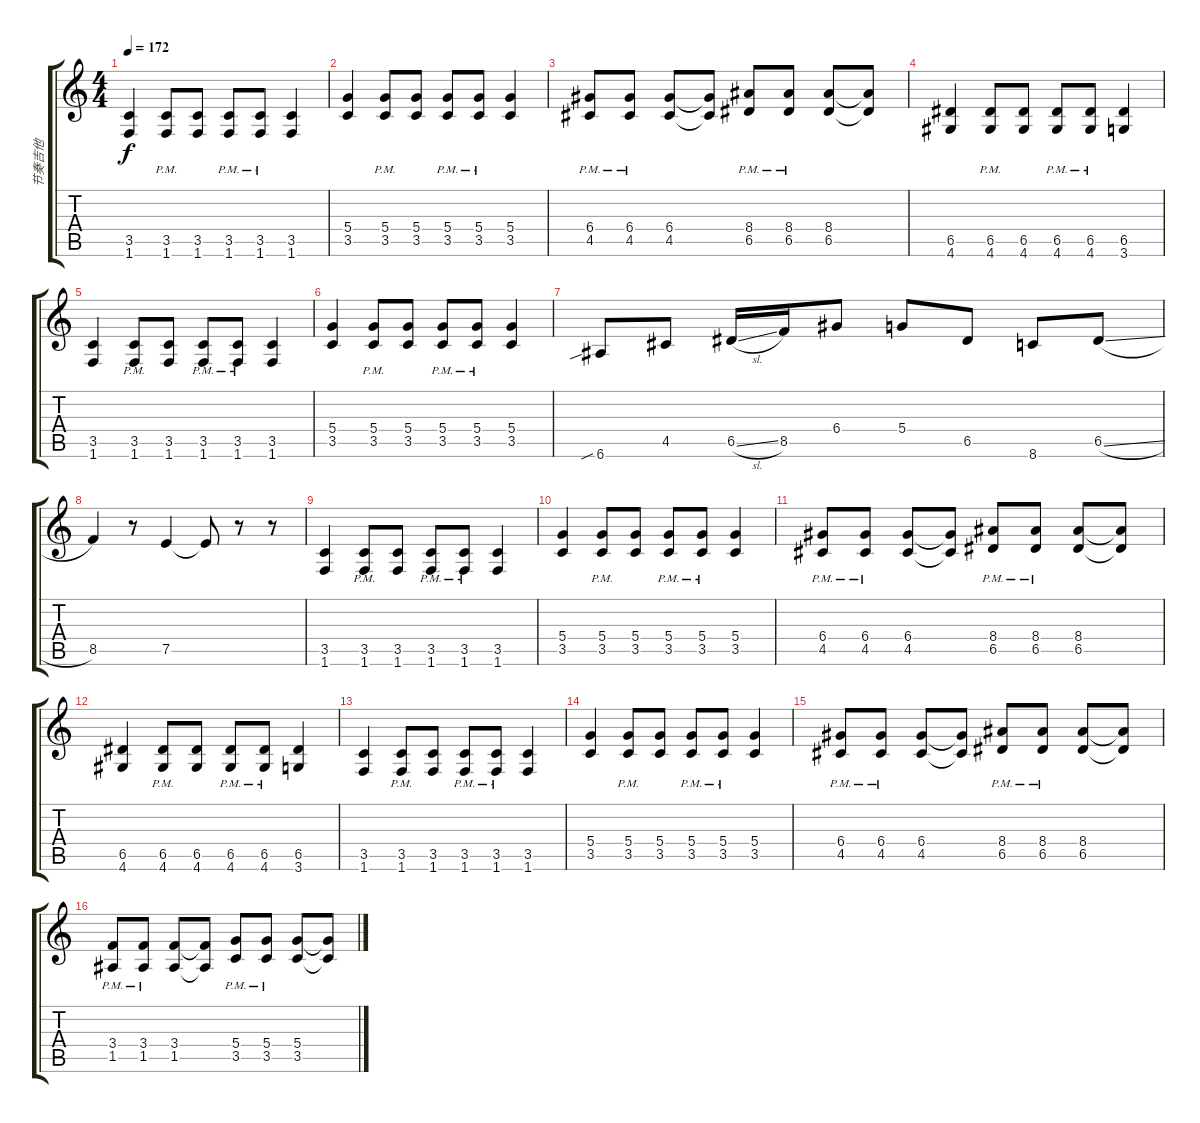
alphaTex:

\track ("节奏吉他" "节奏吉他") {instrument overdrivenguitar}
\staff {score tabs}
\tuning (E4 B3 G3 D3 A2 E2) {hide}
\ts (4 4)
\tempo 172
\clef g2
\ks c
(3.5 1.6).4{dy f} (3.5{pm} 1.6{pm}).8 (3.5 1.6).8 (3.5{pm} 1.6{pm}).8 (3.5{pm} 1.6{pm}).8 (3.5 1.6).4 |
(5.4 3.5).4 (5.4{pm} 3.5{pm}).8 (5.4 3.5).8 (5.4{pm} 3.5{pm}).8 (5.4{pm} 3.5{pm}).8 (5.4 3.5).4 |
(6.4{pm} 4.5{pm}).8 (6.4{pm} 4.5{pm}).8 (6.4 4.5).8 (6.4{t} 4.5{t}).8 (8.4{pm} 6.5{pm}).8 (8.4{pm} 6.5{pm}).8 (8.4 6.5).8 (8.4{t} 6.5{t}).8 |
(6.5 4.6).4 (6.5{pm} 4.6{pm}).8 (6.5 4.6).8 (6.5{pm} 4.6{pm}).8 (6.5{pm} 4.6{pm}).8 (6.5 3.6).4 |
(3.5 1.6).4 (3.5{pm} 1.6{pm}).8 (3.5 1.6).8 (3.5{pm} 1.6{pm}).8 (3.5{pm} 1.6{pm}).8 (3.5 1.6).4 |
(5.4 3.5).4 (5.4{pm} 3.5{pm}).8 (5.4 3.5).8 (5.4{pm} 3.5{pm}).8 (5.4{pm} 3.5{pm}).8 (5.4 3.5).4 |
6.6{sib}.8 4.5.8 6.5{sl}.16 8.5.16 6.4.8 5.4.8 6.5.8 8.6.8 6.5{sl}.8 |
8.5.4 r.8 7.5.4 7.5{t}.8 r.8 r.8 |
(3.5 1.6).4 (3.5{pm} 1.6{pm}).8 (3.5 1.6).8 (3.5{pm} 1.6{pm}).8 (3.5{pm} 1.6{pm}).8 (3.5 1.6).4 |
(5.4 3.5).4 (5.4{pm} 3.5{pm}).8 (5.4 3.5).8 (5.4{pm} 3.5{pm}).8 (5.4{pm} 3.5{pm}).8 (5.4 3.5).4 |
(6.4{pm} 4.5{pm}).8 (6.4{pm} 4.5{pm}).8 (6.4 4.5).8 (6.4{t} 4.5{t}).8 (8.4{pm} 6.5{pm}).8 (8.4{pm} 6.5{pm}).8 (8.4 6.5).8 (8.4{t} 6.5{t}).8 |
(6.5 4.6).4 (6.5{pm} 4.6{pm}).8 (6.5 4.6).8 (6.5{pm} 4.6{pm}).8 (6.5{pm} 4.6{pm}).8 (6.5 3.6).4 |
(3.5 1.6).4 (3.5{pm} 1.6{pm}).8 (3.5 1.6).8 (3.5{pm} 1.6{pm}).8 (3.5{pm} 1.6{pm}).8 (3.5 1.6).4 |
(5.4 3.5).4 (5.4{pm} 3.5{pm}).8 (5.4 3.5).8 (5.4{pm} 3.5{pm}).8 (5.4{pm} 3.5{pm}).8 (5.4 3.5).4 |
(6.4{pm} 4.5{pm}).8 (6.4{pm} 4.5{pm}).8 (6.4 4.5).8 (6.4{t} 4.5{t}).8 (8.4{pm} 6.5{pm}).8 (8.4{pm} 6.5{pm}).8 (8.4 6.5).8 (8.4{t} 6.5{t}).8 |
(3.4{pm} 1.5{pm}).8 (3.4{pm} 1.5{pm}).8 (3.4 1.5).8 (3.4{t} 1.5{t}).8 (5.4{pm} 3.5{pm}).8 (5.4{pm} 3.5{pm}).8 (5.4 3.5).8 (5.4{t} 3.5{t}).8
